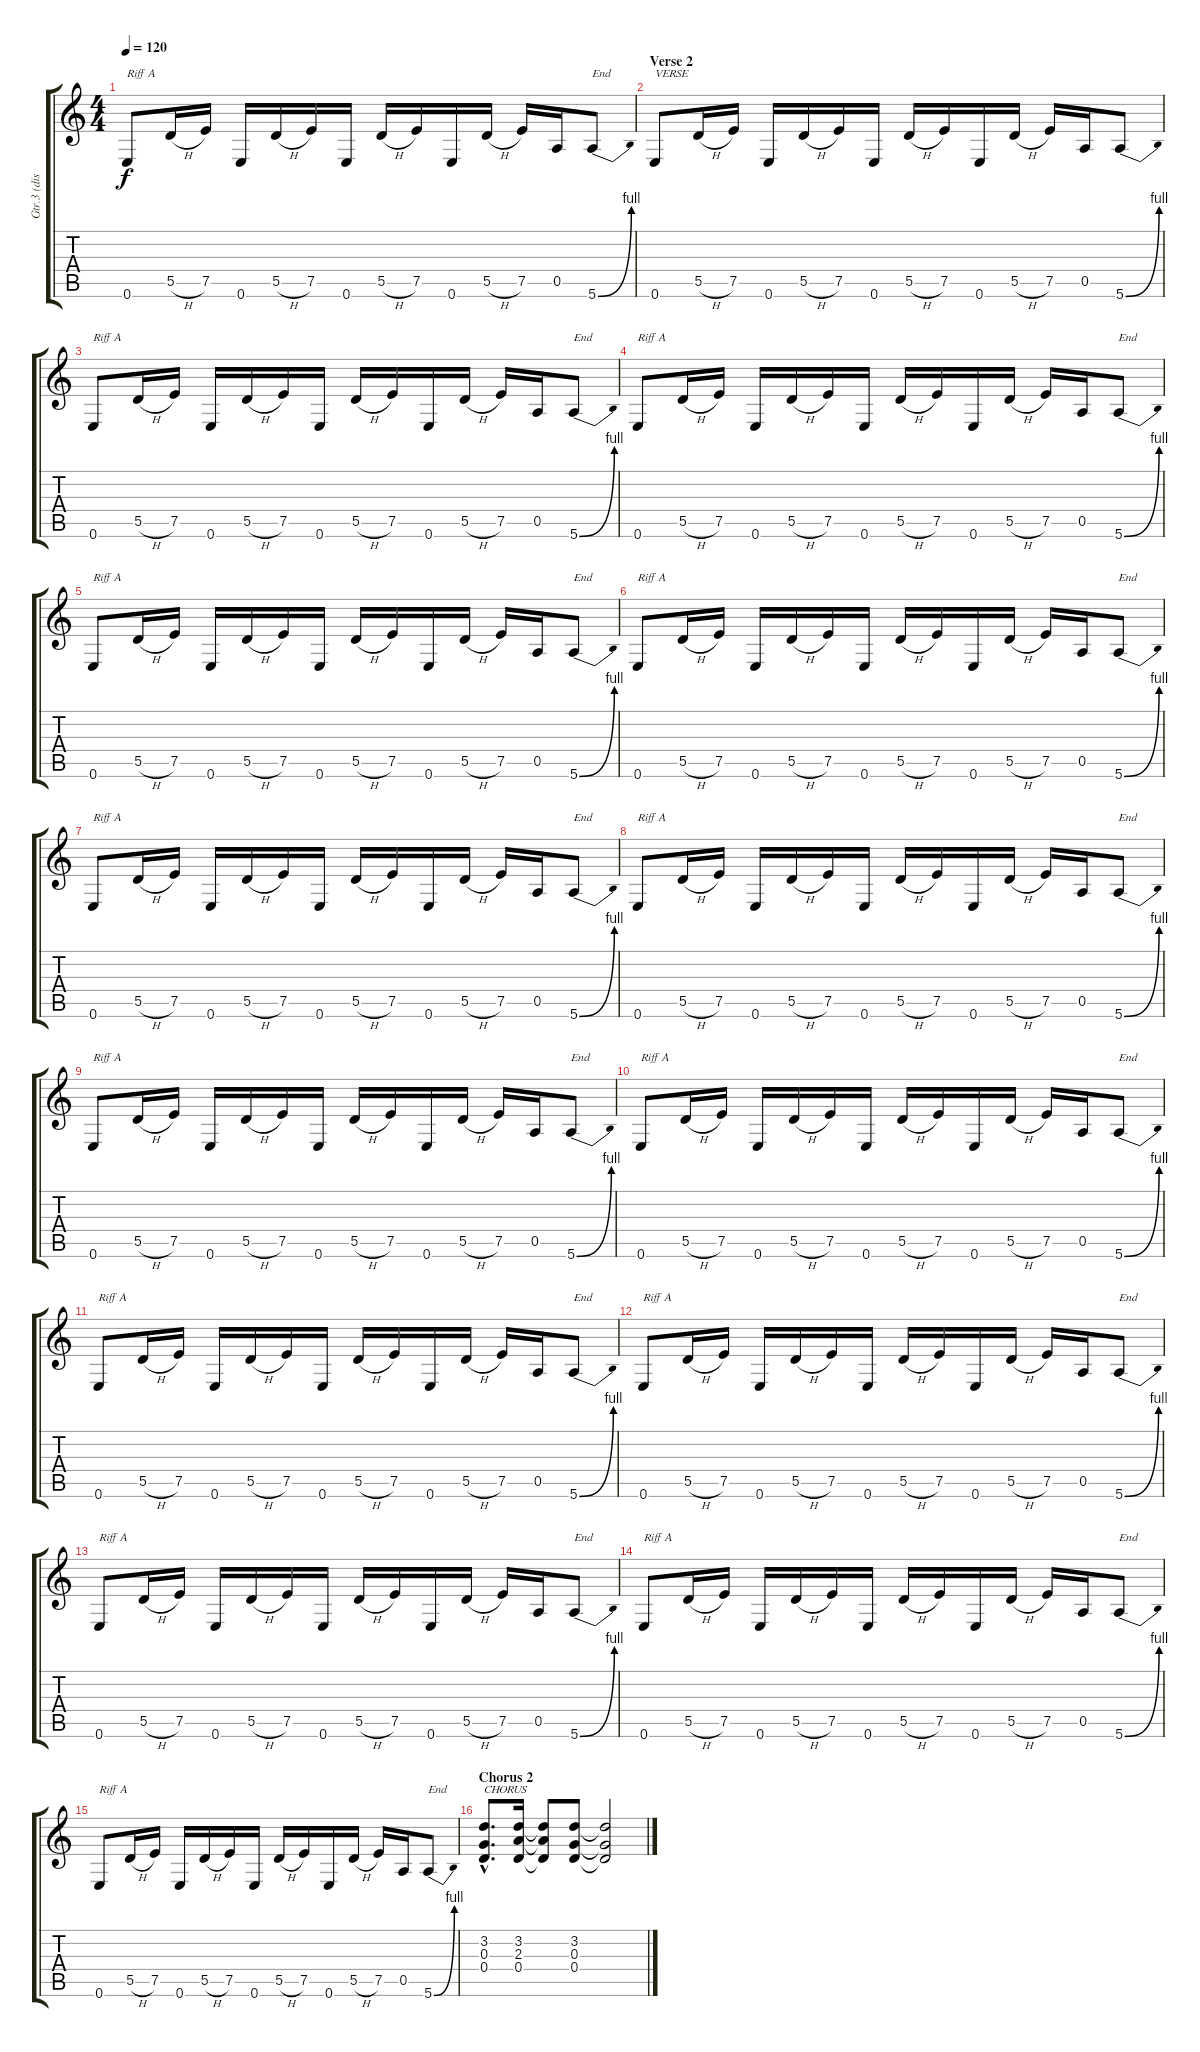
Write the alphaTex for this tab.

\track ("Gtr.3 (dist.)" "Gtr.3 (dis") {instrument distortionguitar}
\staff {score tabs}
\tuning (E4 B3 G3 D3 A2 E2) {hide}
\ts (4 4)
\tempo 120
\clef g2
\ks c
0.6.8{txt "Riff A" dy f} 5.5{h}.16 7.5.16 0.6.16 5.5{h}.16 7.5.16 0.6.16 5.5{h}.16 7.5.16 0.6.16 5.5{h}.16 7.5.16 0.5.16 5.6{be (bend 0 0 60 4)}.8{txt "End"} |
\section ("" "Verse 2")
0.6.8{txt "VERSE"} 5.5{h}.16 7.5.16 0.6.16 5.5{h}.16 7.5.16 0.6.16 5.5{h}.16 7.5.16 0.6.16 5.5{h}.16 7.5.16 0.5.16 5.6{be (bend 0 0 60 4)}.8 |
0.6.8{txt "Riff A"} 5.5{h}.16 7.5.16 0.6.16 5.5{h}.16 7.5.16 0.6.16 5.5{h}.16 7.5.16 0.6.16 5.5{h}.16 7.5.16 0.5.16 5.6{be (bend 0 0 60 4)}.8{txt "End"} |
0.6.8{txt "Riff A"} 5.5{h}.16 7.5.16 0.6.16 5.5{h}.16 7.5.16 0.6.16 5.5{h}.16 7.5.16 0.6.16 5.5{h}.16 7.5.16 0.5.16 5.6{be (bend 0 0 60 4)}.8{txt "End"} |
0.6.8{txt "Riff A"} 5.5{h}.16 7.5.16 0.6.16 5.5{h}.16 7.5.16 0.6.16 5.5{h}.16 7.5.16 0.6.16 5.5{h}.16 7.5.16 0.5.16 5.6{be (bend 0 0 60 4)}.8{txt "End"} |
0.6.8{txt "Riff A"} 5.5{h}.16 7.5.16 0.6.16 5.5{h}.16 7.5.16 0.6.16 5.5{h}.16 7.5.16 0.6.16 5.5{h}.16 7.5.16 0.5.16 5.6{be (bend 0 0 60 4)}.8{txt "End"} |
0.6.8{txt "Riff A"} 5.5{h}.16 7.5.16 0.6.16 5.5{h}.16 7.5.16 0.6.16 5.5{h}.16 7.5.16 0.6.16 5.5{h}.16 7.5.16 0.5.16 5.6{be (bend 0 0 60 4)}.8{txt "End"} |
0.6.8{txt "Riff A"} 5.5{h}.16 7.5.16 0.6.16 5.5{h}.16 7.5.16 0.6.16 5.5{h}.16 7.5.16 0.6.16 5.5{h}.16 7.5.16 0.5.16 5.6{be (bend 0 0 60 4)}.8{txt "End"} |
0.6.8{txt "Riff A"} 5.5{h}.16 7.5.16 0.6.16 5.5{h}.16 7.5.16 0.6.16 5.5{h}.16 7.5.16 0.6.16 5.5{h}.16 7.5.16 0.5.16 5.6{be (bend 0 0 60 4)}.8{txt "End"} |
0.6.8{txt "Riff A"} 5.5{h}.16 7.5.16 0.6.16 5.5{h}.16 7.5.16 0.6.16 5.5{h}.16 7.5.16 0.6.16 5.5{h}.16 7.5.16 0.5.16 5.6{be (bend 0 0 60 4)}.8{txt "End"} |
0.6.8{txt "Riff A"} 5.5{h}.16 7.5.16 0.6.16 5.5{h}.16 7.5.16 0.6.16 5.5{h}.16 7.5.16 0.6.16 5.5{h}.16 7.5.16 0.5.16 5.6{be (bend 0 0 60 4)}.8{txt "End"} |
0.6.8{txt "Riff A"} 5.5{h}.16 7.5.16 0.6.16 5.5{h}.16 7.5.16 0.6.16 5.5{h}.16 7.5.16 0.6.16 5.5{h}.16 7.5.16 0.5.16 5.6{be (bend 0 0 60 4)}.8{txt "End"} |
0.6.8{txt "Riff A"} 5.5{h}.16 7.5.16 0.6.16 5.5{h}.16 7.5.16 0.6.16 5.5{h}.16 7.5.16 0.6.16 5.5{h}.16 7.5.16 0.5.16 5.6{be (bend 0 0 60 4)}.8{txt "End"} |
0.6.8{txt "Riff A"} 5.5{h}.16 7.5.16 0.6.16 5.5{h}.16 7.5.16 0.6.16 5.5{h}.16 7.5.16 0.6.16 5.5{h}.16 7.5.16 0.5.16 5.6{be (bend 0 0 60 4)}.8{txt "End"} |
0.6.8{txt "Riff A"} 5.5{h}.16 7.5.16 0.6.16 5.5{h}.16 7.5.16 0.6.16 5.5{h}.16 7.5.16 0.6.16 5.5{h}.16 7.5.16 0.5.16 5.6{be (bend 0 0 60 4)}.8{txt "End"} |
\section ("" "Chorus 2")
(3.2{hac} 0.3{hac} 0.4{hac}).8{d txt "CHORUS"} (3.2 2.3 0.4).16 (3.2{t} 2.3{t} 0.4{t}).8 (3.2 0.3 0.4).8 (3.2{t} 0.3{t} 0.4{t}).2
